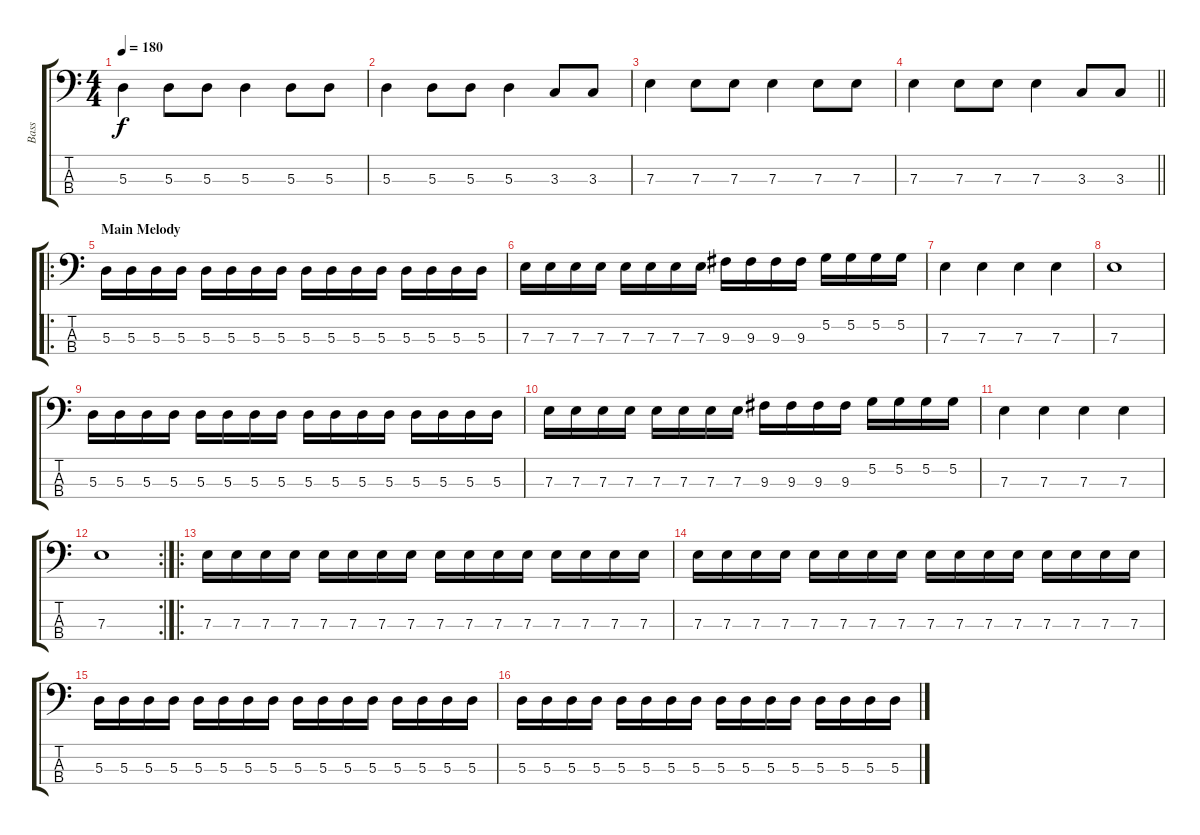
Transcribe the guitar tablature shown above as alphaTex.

\track ("Bass" "Bass") {instrument electricbassfinger}
\staff {score tabs}
\tuning (G2 D2 A1 E1) {hide}
\ts (4 4)
\tempo 180
\clef f4
\ks c
5.3.4{dy f} 5.3.8 5.3.8 5.3.4 5.3.8 5.3.8 |
5.3.4 5.3.8 5.3.8 5.3.4 3.3.8 3.3.8 |
7.3.4 7.3.8 7.3.8 7.3.4 7.3.8 7.3.8 |
\barLineRight lightlight
7.3.4 7.3.8 7.3.8 7.3.4 3.3.8 3.3.8 |
\ro
\section ("" "Main Melody")
5.3.16 5.3.16 5.3.16 5.3.16 5.3.16 5.3.16 5.3.16 5.3.16 5.3.16 5.3.16 5.3.16 5.3.16 5.3.16 5.3.16 5.3.16 5.3.16 |
7.3.16 7.3.16 7.3.16 7.3.16 7.3.16 7.3.16 7.3.16 7.3.16 9.3.16 9.3.16 9.3.16 9.3.16 5.2.16 5.2.16 5.2.16 5.2.16 |
7.3.4 7.3.4 7.3.4 7.3.4 |
7.3.1 |
5.3.16 5.3.16 5.3.16 5.3.16 5.3.16 5.3.16 5.3.16 5.3.16 5.3.16 5.3.16 5.3.16 5.3.16 5.3.16 5.3.16 5.3.16 5.3.16 |
7.3.16 7.3.16 7.3.16 7.3.16 7.3.16 7.3.16 7.3.16 7.3.16 9.3.16 9.3.16 9.3.16 9.3.16 5.2.16 5.2.16 5.2.16 5.2.16 |
7.3.4 7.3.4 7.3.4 7.3.4 |
\rc 2
7.3.1 |
\ro
7.3.16 7.3.16 7.3.16 7.3.16 7.3.16 7.3.16 7.3.16 7.3.16 7.3.16 7.3.16 7.3.16 7.3.16 7.3.16 7.3.16 7.3.16 7.3.16 |
7.3.16 7.3.16 7.3.16 7.3.16 7.3.16 7.3.16 7.3.16 7.3.16 7.3.16 7.3.16 7.3.16 7.3.16 7.3.16 7.3.16 7.3.16 7.3.16 |
5.3.16 5.3.16 5.3.16 5.3.16 5.3.16 5.3.16 5.3.16 5.3.16 5.3.16 5.3.16 5.3.16 5.3.16 5.3.16 5.3.16 5.3.16 5.3.16 |
5.3.16 5.3.16 5.3.16 5.3.16 5.3.16 5.3.16 5.3.16 5.3.16 5.3.16 5.3.16 5.3.16 5.3.16 5.3.16 5.3.16 5.3.16 5.3.16
